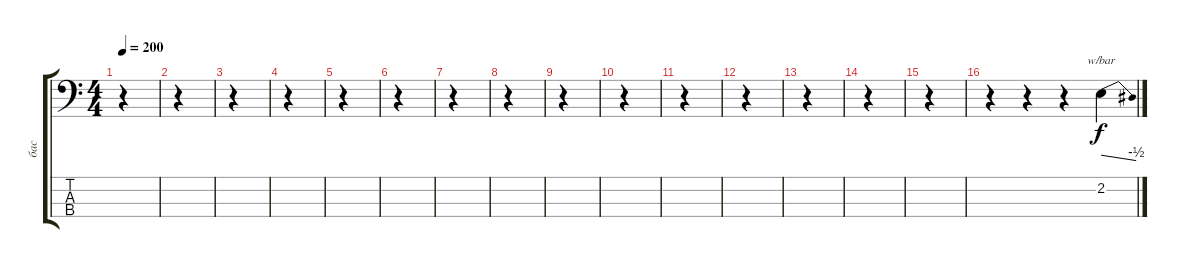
\track ("бас" "бас") {instrument electricbasspick}
\staff {score tabs}
\tuning (G2 D2 A1 E1) {hide}
\ts (4 4)
\tempo 200
\clef f4
\ks c
r.4{dy f instrument electricbasspick} |
r.4 |
r.4 |
r.4 |
r.4 |
r.4 |
r.4 |
r.4 |
r.4 |
r.4 |
r.4 |
r.4 |
r.4 |
r.4 |
r.4 |
r.4 r.4 r.4 2.2.4{tbe (dive default 0 0 60 -2)}
